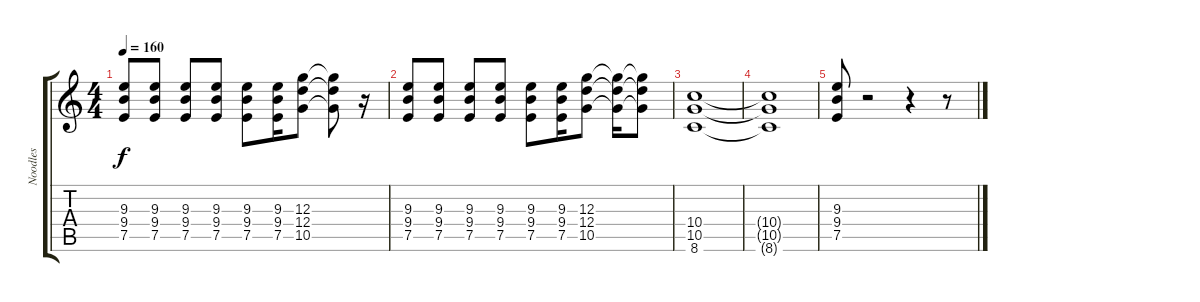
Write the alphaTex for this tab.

\track ("Noodles" "Noodles") {instrument distortionguitar}
\staff {score tabs}
\tuning (E4 B3 G3 D3 A2 E2) {hide}
\ts (4 4)
\tempo 160
\clef g2
\ks c
(9.3 9.4 7.5).8{dy f} (9.3 9.4 7.5).8 (9.3 9.4 7.5).8 (9.3 9.4 7.5).8 (9.3 9.4 7.5).8 (9.3 9.4 7.5).16 (12.3 12.4 10.5).8 (12.3{t} 12.4{t} 10.5{t}).8 r.16 |
(9.3 9.4 7.5).8 (9.3 9.4 7.5).8 (9.3 9.4 7.5).8 (9.3 9.4 7.5).8 (9.3 9.4 7.5).8 (9.3 9.4 7.5).16 (12.3 12.4 10.5).8 (12.3{t} 12.4{t} 10.5{t}).16 (12.3{t} 12.4{t} 10.5{t}).8 |
(10.4 10.5 8.6).1 |
(10.4{t} 10.5{t} 8.6{t}).1 |
(9.3 9.4 7.5).8 r.2 r.4 r.8
